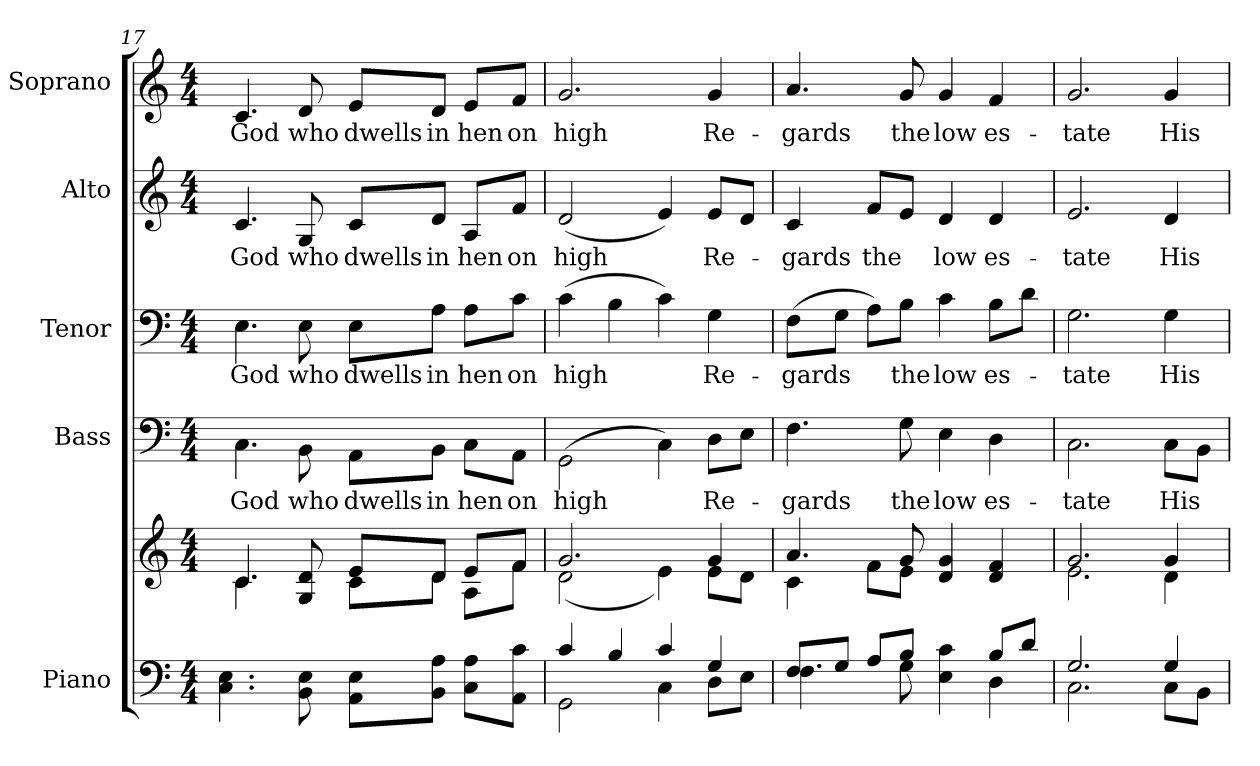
**kern	**kern	**kern	**text	**kern	**text	**kern	**text	**kern	**text
*part5	*part5	*part4	*part4	*part3	*part3	*part2	*part2	*part1	*part1
*staff6	*staff5	*staff4	*staff4	*staff3	*staff3	*staff2	*staff2	*staff1	*staff1
*I"Piano	*	*I"Bass	*	*I"Tenor	*	*I"Alto	*	*I"Soprano	*
*I'Pno.	*	*I'B.	*	*I'T.	*	*I'A.	*	*I'S.	*
*clefF4	*clefG2	*clefF4	*	*clefF4	*	*clefG2	*	*clefG2	*
*k[]	*k[]	*k[]	*	*k[]	*	*k[]	*	*k[]	*
*C:	*C:	*C:	*	*C:	*	*C:	*	*C:	*
*M4/4	*M4/4	*M4/4	*	*M4/4	*	*M4/4	*	*M4/4	*
=17	=17	=17	=17	=17	=17	=17	=17	=17	=17
*^	*^	*	*	*	*	*	*	*	*
!	!	!	!	!	!LO:LY:b:color=#000000	!	!	!	!	!	!
!	!	!	!	!	!	!	!LO:LY:b:color=#000000	!	!	!	!
!	!	!	!	!	!	!	!	!	!LO:LY:b:color=#000000	!	!
!	!	!	!	!	!	!	!	!	!	!	!LO:LY:b:color=#000000
4.Ei/yy	4.Ci\ 4.Ei	4.ci/	4.ci\	4.Ci\	God	4.Ei\	God	4.ci/	God	4.ci/	God
!	!	!	!	!	!LO:LY:b:color=#000000	!	!	!	!	!	!
!	!	!	!	!	!	!	!LO:LY:b:color=#000000	!	!	!	!
!	!	!	!	!	!	!	!	!	!LO:LY:b:color=#000000	!	!
!	!	!	!	!	!	!	!	!	!	!	!LO:LY:b:color=#000000
8Ei/yy	8BBi\ 8Ei	8Gi/ 8di	8Gi\yy	8BBi\	who	8Ei\	who	8Gi/	who	8di/	who
!	!	!	!	!	!LO:LY:b:color=#000000	!	!	!	!	!	!
!	!	!	!	!	!	!	!LO:LY:b:color=#000000	!	!	!	!
!	!	!	!	!	!	!	!	!	!LO:LY:b:color=#000000	!	!
!	!	!	!	!	!	!	!	!	!	!	!LO:LY:b:color=#000000
8Ei/Lyy	8AAi\ 8EiL	8ei/L	8ci\L	8AAi\L	dwells	8Ei\L	dwells	8ci/L	dwells	8ei/L	dwells
!	!	!	!	!	!LO:LY:b:color=#000000	!	!	!	!	!	!
!	!	!	!	!	!	!	!LO:LY:b:color=#000000	!	!	!	!
!	!	!	!	!	!	!	!	!	!LO:LY:b:color=#000000	!	!
!	!	!	!	!	!	!	!	!	!	!	!LO:LY:b:color=#000000
8Ai/Jyy	8BBi\ 8AiJ	8di/J	8di\J	8BBi\J	in	8Ai\J	in	8di/J	in	8di/J	in
!	!	!	!	!	!LO:LY:b:color=#000000	!	!	!	!	!	!
!	!	!	!	!	!	!	!LO:LY:b:color=#000000	!	!	!	!
!	!	!	!	!	!	!	!	!	!LO:LY:b:color=#000000	!	!
!	!	!	!	!	!	!	!	!	!	!	!LO:LY:b:color=#000000
8Ai/Lyy	8Ci\ 8AiL	8ei/L	8Ai\L	8Ci\L	hen	8Ai\L	hen	8Ai/L	hen	8ei/L	hen
!	!	!	!	!	!LO:LY:b:color=#000000	!	!	!	!	!	!
!	!	!	!	!	!	!	!LO:LY:b:color=#000000	!	!	!	!
!	!	!	!	!	!	!	!	!	!LO:LY:b:color=#000000	!	!
!	!	!	!	!	!	!	!	!	!	!	!LO:LY:b:color=#000000
8ci/Jyy	8AAi\ 8ciJ	8fi/J	8fi\J	8AAi\J	on	8ci\J	on	8fi/J	on	8fi/J	on
!!LO:PB:g=z
=18	=18	=18	=18	=18	=18	=18	=18	=18	=18	=18	=18
!	!	!	!	!	!LO:LY:b:color=#000000	!	!	!	!	!	!
!	!	!	!	!	!	!	!LO:LY:b:color=#000000	!	!	!	!
!	!	!	!	!	!	!	!	!	!LO:LY:b:color=#000000	!	!
!	!	!	!	!	!	!	!	!	!	!	!LO:LY:b:color=#000000
4ci/	2GGi\	2.gi/	(2di\	(2GGi\	high	(4ci\	high	(2di/	high	2.gi/	high
4Bi/	.	.	.	.	.	4Bi\	.	.	.	.	.
4ci/	4Ci\	.	4ei\)	4Ci\)	.	4ci\)	.	4ei/)	.	.	.
!	!	!	!	!	!LO:LY:b:color=#000000	!	!	!	!	!	!
!	!	!	!	!	!	!	!LO:LY:b:color=#000000	!	!	!	!
!	!	!	!	!	!	!	!	!	!LO:LY:b:color=#000000	!	!
!	!	!	!	!	!	!	!	!	!	!	!LO:LY:b:color=#000000
4Gi/	8Di\L	4gi/	8ei\L	8Di\L	Re-	4Gi\	Re-	8ei/L	Re-	4gi/	Re-
.	8Ei\J	.	8di\J	8Ei\J	.	.	.	8di/J	.	.	.
=19	=19	=19	=19	=19	=19	=19	=19	=19	=19	=19	=19
!	!	!	!	!	!LO:LY:b:color=#000000	!	!	!	!	!	!
!	!	!	!	!	!	!	!LO:LY:b:color=#000000	!	!	!	!
!	!	!	!	!	!	!	!	!	!LO:LY:b:color=#000000	!	!
!	!	!	!	!	!	!	!	!	!	!	!LO:LY:b:color=#000000
8Fi/L	4.Fi\	4.ai/	4ci\	4.Fi\	-gards	(8Fi\L	-gards	4ci/	-gards	4.ai/	-gards
8Gi/J	.	.	.	.	.	8Gi\J	.	.	.	.	.
!	!	!	!	!	!	!	!	!	!LO:LY:b:color=#000000	!	!
8Ai/L	.	.	8fi\L	.	.	8Ai\L)	.	8fi/L	the	.	.
!	!	!	!	!	!LO:LY:b:color=#000000	!	!	!	!	!	!
!	!	!	!	!	!	!	!LO:LY:b:color=#000000	!	!	!	!
!	!	!	!	!	!	!	!	!	!	!	!LO:LY:b:color=#000000
8Bi/J	8Gi\	8gi/	8ei\J	8Gi\	the	8Bi\J	the	8ei/J	.	8gi/	the
!	!	!	!	!	!LO:LY:b:color=#000000	!	!	!	!	!	!
!	!	!	!	!	!	!	!LO:LY:b:color=#000000	!	!	!	!
!	!	!	!	!	!	!	!	!	!LO:LY:b:color=#000000	!	!
!	!	!	!	!	!	!	!	!	!	!	!LO:LY:b:color=#000000
4ci/yy	4Ei\ 4ci	4di/ 4gi	4di\yy	4Ei\	low	4ci\	low	4di/	low	4gi/	low
!	!	!	!	!	!LO:LY:b:color=#000000	!	!	!	!	!	!
!	!	!	!	!	!	!	!LO:LY:b:color=#000000	!	!	!	!
!	!	!	!	!	!	!	!	!	!LO:LY:b:color=#000000	!	!
!	!	!	!	!	!	!	!	!	!	!	!LO:LY:b:color=#000000
8Bi/L	4Di\	4di/ 4fi	4di\yy	4Di\	es-	8Bi\L	es-	4di/	es-	4fi/	es-
8di/J	.	.	.	.	.	8di\J	.	.	.	.	.
!!LO:PB:g=z
=20	=20	=20	=20	=20	=20	=20	=20	=20	=20	=20	=20
!	!	!	!	!	!LO:LY:b:color=#000000	!	!	!	!	!	!
!	!	!	!	!	!	!	!LO:LY:b:color=#000000	!	!	!	!
!	!	!	!	!	!	!	!	!	!LO:LY:b:color=#000000	!	!
!	!	!	!	!	!	!	!	!	!	!	!LO:LY:b:color=#000000
2.Gi/	2.Ci\	2.gi/	2.ei\	2.Ci\	-tate	2.Gi\	-tate	2.ei/	-tate	2.gi/	-tate
!	!	!	!	!	!LO:LY:b:color=#000000	!	!	!	!	!	!
!	!	!	!	!	!	!	!LO:LY:b:color=#000000	!	!	!	!
!	!	!	!	!	!	!	!	!	!LO:LY:b:color=#000000	!	!
!	!	!	!	!	!	!	!	!	!	!	!LO:LY:b:color=#000000
4Gi/	8Ci\L	4gi/	4di\	8Ci\L	His	4Gi\	His	4di/	His	4gi/	His
.	8BBi\J	.	.	8BBi\J	.	.	.	.	.	.	.
*v	*v	*	*	*	*	*	*	*	*	*	*
*	*v	*v	*	*	*	*	*	*	*	*
=	=	=	=	=	=	=	=	=	=
*-	*-	*-	*-	*-	*-	*-	*-	*-	*-
